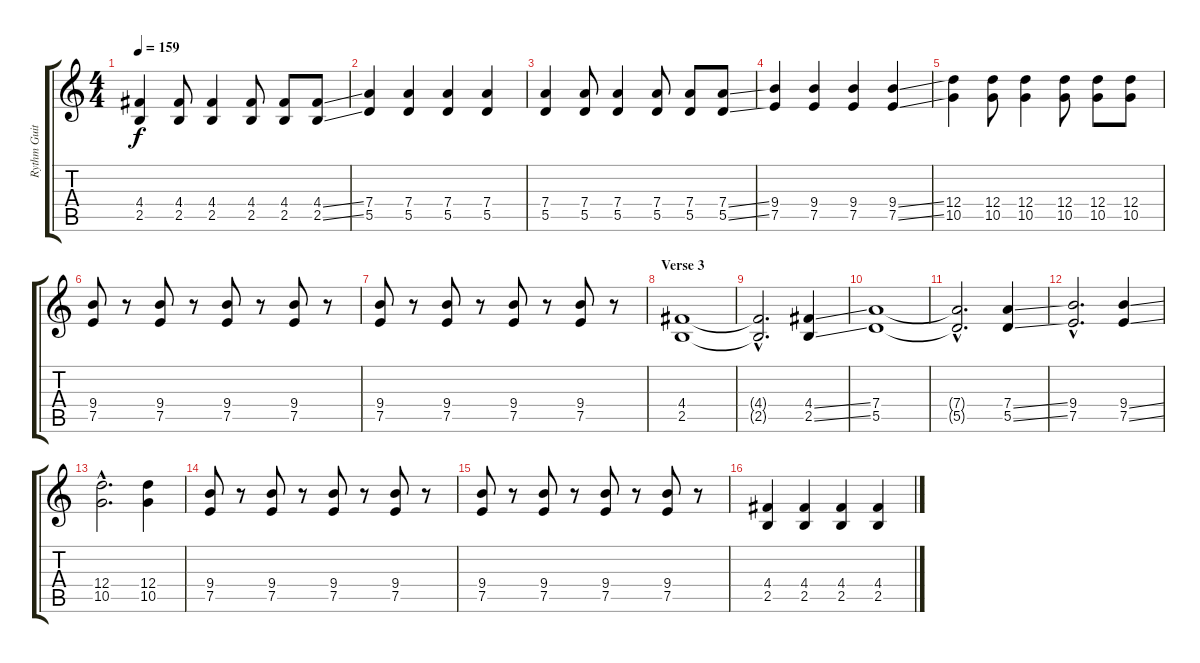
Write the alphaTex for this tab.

\track ("Rythm Guitar" "Rythm Guit") {instrument distortionguitar}
\staff {score tabs}
\tuning (E4 B3 G3 D3 A2 E2) {hide}
\ts (4 4)
\tempo 159
\clef g2
\ks c
(4.4 2.5).4{dy f} (4.4 2.5).8 (4.4 2.5).4 (4.4 2.5).8 (4.4 2.5).8 (4.4{ss} 2.5{ss}).8 |
(7.4 5.5).4 (7.4 5.5).4 (7.4 5.5).4 (7.4 5.5).4 |
(7.4 5.5).4 (7.4 5.5).8 (7.4 5.5).4 (7.4 5.5).8 (7.4 5.5).8 (7.4{ss} 5.5{ss}).8 |
(9.4 7.5).4 (9.4 7.5).4 (9.4 7.5).4 (9.4{ss} 7.5{ss}).4 |
(12.4 10.5).4 (12.4 10.5).8 (12.4 10.5).4 (12.4 10.5).8 (12.4 10.5).8 (12.4 10.5).8 |
(9.4 7.5).8 r.8 (9.4 7.5).8 r.8 (9.4 7.5).8 r.8 (9.4 7.5).8 r.8 |
(9.4 7.5).8 r.8 (9.4 7.5).8 r.8 (9.4 7.5).8 r.8 (9.4 7.5).8 r.8 |
\section ("" "Verse 3")
(4.4 2.5).1 |
(4.4{hac t} 2.5{hac t}).2{d} (4.4{ss} 2.5{ss}).4 |
(7.4 5.5).1 |
(7.4{hac t} 5.5{hac t}).2{d} (7.4{ss} 5.5{ss}).4 |
(9.4{hac} 7.5{hac}).2{d} (9.4{ss} 7.5{ss}).4 |
(12.4{hac} 10.5{hac}).2{d} (12.4 10.5).4 |
(9.4 7.5).8{volume 11 instrument distortionguitar} r.8 (9.4 7.5).8 r.8 (9.4 7.5).8 r.8 (9.4 7.5).8 r.8 |
(9.4 7.5).8 r.8 (9.4 7.5).8 r.8 (9.4 7.5).8 r.8 (9.4 7.5).8 r.8 |
(4.4 2.5).4 (4.4 2.5).4 (4.4 2.5).4 (4.4 2.5).4
